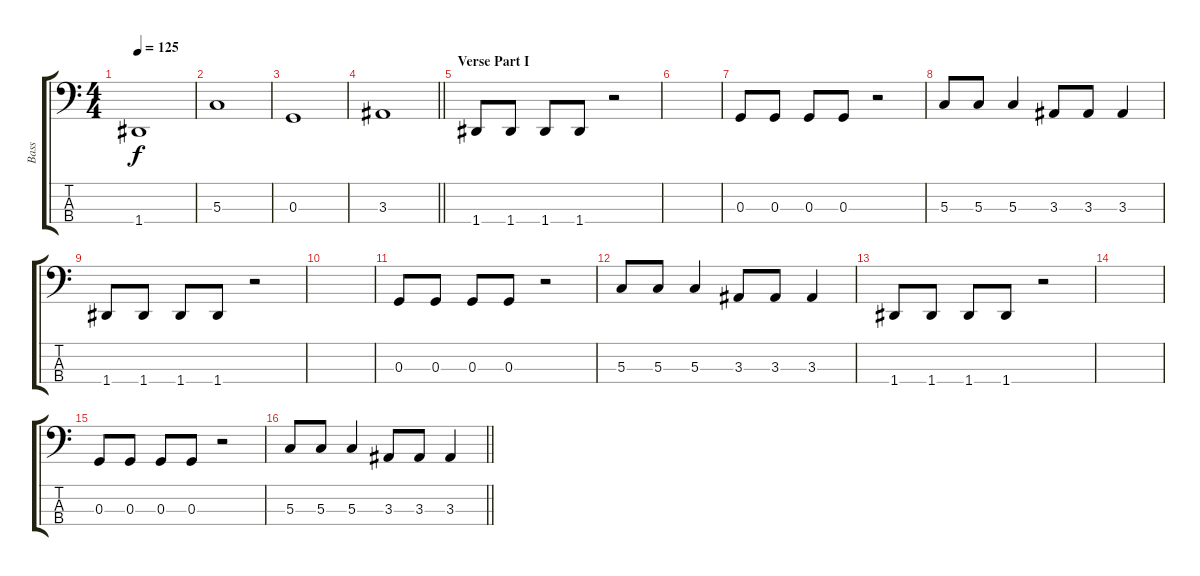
\track ("Bass" "Bass") {instrument electricbasspick}
\staff {score tabs}
\tuning (F2 C2 G1 D1) {hide}
\ts (4 4)
\tempo 125
\clef f4
\ks c
1.4.1{dy f} |
5.3.1 |
0.3.1 |
\barLineRight lightlight
3.3.1 |
\section ("" "Verse Part I")
1.4.8 1.4.8 1.4.8 1.4.8 r.2 |
|
0.3.8 0.3.8 0.3.8 0.3.8 r.2 |
5.3.8 5.3.8 5.3.4 3.3.8 3.3.8 3.3.4 |
1.4.8 1.4.8 1.4.8 1.4.8 r.2 |
|
0.3.8 0.3.8 0.3.8 0.3.8 r.2 |
5.3.8 5.3.8 5.3.4 3.3.8 3.3.8 3.3.4 |
1.4.8 1.4.8 1.4.8 1.4.8 r.2 |
|
0.3.8 0.3.8 0.3.8 0.3.8 r.2 |
\barLineRight lightlight
5.3.8 5.3.8 5.3.4 3.3.8 3.3.8 3.3.4
